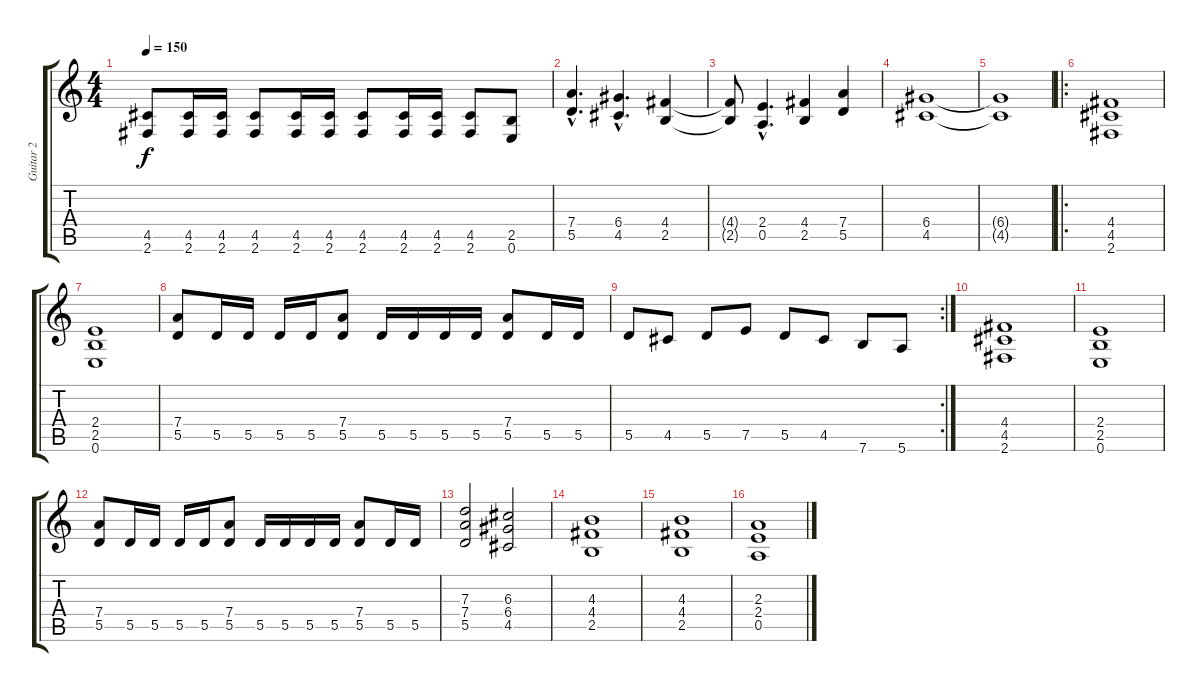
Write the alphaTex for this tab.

\track ("Guitar 2" "Guitar 2") {instrument overdrivenguitar}
\staff {score tabs}
\tuning (E4 B3 G3 D3 A2 E2) {hide}
\ts (4 4)
\tempo 150
\clef g2
\ks c
(4.5 2.6).8{dy f} (4.5 2.6).16 (4.5 2.6).16 (4.5 2.6).8 (4.5 2.6).16 (4.5 2.6).16 (4.5 2.6).8 (4.5 2.6).16 (4.5 2.6).16 (4.5 2.6).8 (2.5 0.6).8 |
(7.4{hac} 5.5{hac}).4{d} (6.4{hac} 4.5{hac}).4{d} (4.4 2.5).4 |
(4.4{t} 2.5{t}).8 (2.4{hac} 0.5{hac}).4{d} (4.4 2.5).4 (7.4 5.5).4 |
(6.4 4.5).1 |
(6.4{t} 4.5{t}).1 |
\ro
(4.4 4.5 2.6).1 |
(2.4 2.5 0.6).1 |
(7.4 5.5).8 5.5.16 5.5.16 5.5.16 5.5.16 (7.4 5.5).8 5.5.16 5.5.16 5.5.16 5.5.16 (7.4 5.5).8 5.5.16 5.5.16 |
\rc 2
5.5.8 4.5.8 5.5.8 7.5.8 5.5.8 4.5.8 7.6.8 5.6.8 |
(4.4 4.5 2.6).1 |
(2.4 2.5 0.6).1 |
(7.4 5.5).8 5.5.16 5.5.16 5.5.16 5.5.16 (7.4 5.5).8 5.5.16 5.5.16 5.5.16 5.5.16 (7.4 5.5).8 5.5.16 5.5.16 |
(7.3 7.4 5.5).2 (6.3 6.4 4.5).2 |
(4.3 4.4 2.5).1 |
(4.3 4.4 2.5).1 |
(2.3 2.4 0.5).1
